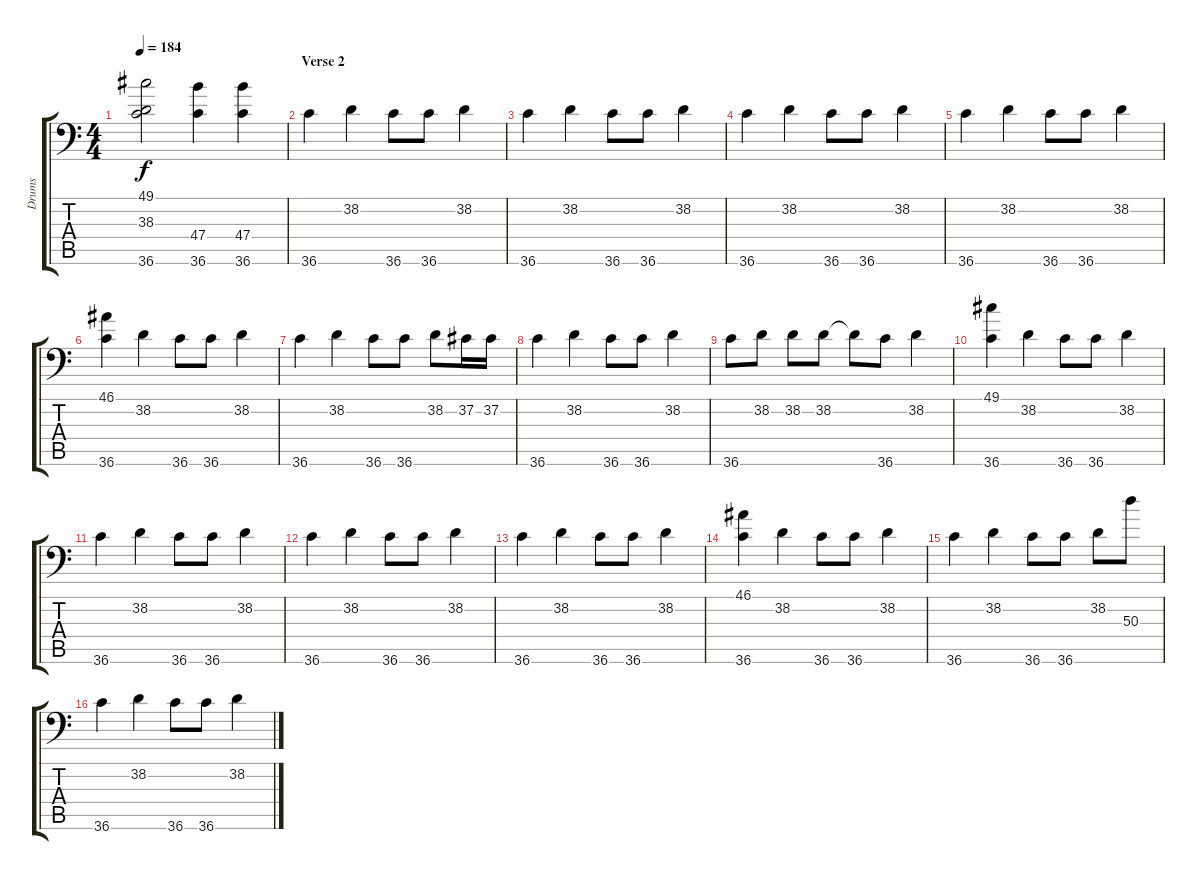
\track ("Drums" "Drums") {instrument acousticgrandpiano}
\staff {score tabs}
\tuning (C-1 C-1 C-1 C-1 C-1 C-1) {hide}
\ts (4 4)
\tempo 184
\clef f4
\ks c
(49.1 38.3 36.6).2{dy f} (47.4 36.6).4 (47.4 36.6).4 |
\section ("" "Verse 2")
36.6.4 38.2.4 36.6.8 36.6.8 38.2.4 |
36.6.4 38.2.4 36.6.8 36.6.8 38.2.4 |
36.6.4 38.2.4 36.6.8 36.6.8 38.2.4 |
36.6.4 38.2.4 36.6.8 36.6.8 38.2.4 |
(46.1 36.6).4 38.2.4 36.6.8 36.6.8 38.2.4 |
36.6.4 38.2.4 36.6.8 36.6.8 38.2.8 37.2.16 37.2.16 |
36.6.4 38.2.4 36.6.8 36.6.8 38.2.4 |
36.6.8 38.2.8 38.2.8 38.2.8 38.2{t}.8 36.6.8 38.2.4 |
(49.1 36.6).4 38.2.4 36.6.8 36.6.8 38.2.4 |
36.6.4 38.2.4 36.6.8 36.6.8 38.2.4 |
36.6.4 38.2.4 36.6.8 36.6.8 38.2.4 |
36.6.4 38.2.4 36.6.8 36.6.8 38.2.4 |
(46.1 36.6).4 38.2.4 36.6.8 36.6.8 38.2.4 |
36.6.4 38.2.4 36.6.8 36.6.8 38.2.8 50.3.8 |
36.6.4 38.2.4 36.6.8 36.6.8 38.2.4
